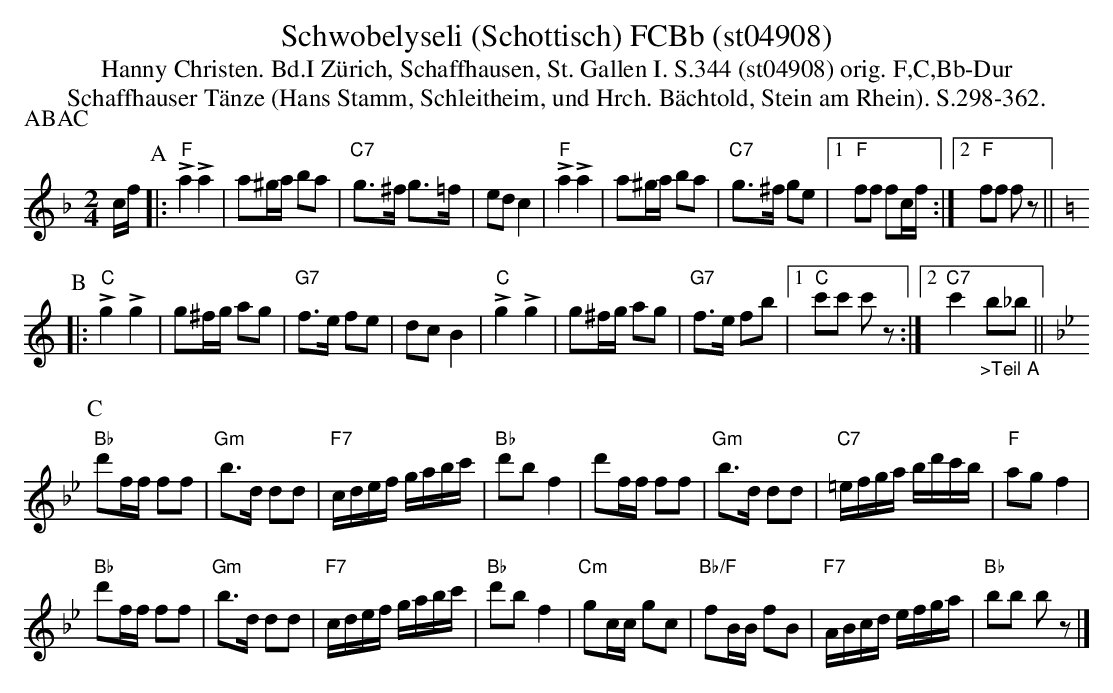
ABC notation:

X:1
T: Schwobelyseli (Schottisch) FCBb (st04908)
T:Hanny Christen. Bd.I Zürich, Schaffhausen, St. Gallen I. S.344 (st04908) orig. F,C,Bb-Dur
T: Schaffhauser T\"anze (Hans Stamm, Schleitheim, und Hrch. B\"achtold, Stein am Rhein). S.298-362.
P:ABAC
M:2/4
L:1/16
K:F %%MIDI gchordon
cf [P:A] |: "F"!>!a4!>!a4 | a2^ga b2a2 | "C7"g3^f g3=f | e2d2c4 | "F"!>!a4!>!a4 | a2^ga b2a2 | "C7"g3^f  g2e2 |1 "F"f2f2 f2cf :|2 "F"f2f2 f2z2 || [K:C]
[P:B] |: "C"!>!g4!>!g4 | g2^fg a2g2 | "G7"f3e f2e2 | d2c2B4 | "C"!>!g4!>!g4 | g2^fg a2g2 | "G7"f3e f2b2 |1 "C"c'2c'2 c'2z2 :|2 "C7"c'4"_>Teil A"b2_b2 || [P:C] [K:Bb]
 "Bb"d'2ff f2f2 | "Gm"b3d d2d2 | "F7"cdef gabc' | "Bb"d'2b2f4 | d'2ff f2f2 | "Gm"b3d d2d2 | "C7"=efga bd'c'b | "F"a2g2f4 |
"Bb"d'2ff f2f2 | "Gm"b3d d2d2 | "F7"cdef gabc' | "Bb"d'2b2f4 | "Cm"g2cc g2c2 | "Bb/F"f2BB f2B2 | "F7"ABcd efga | "Bb"b2b2 b2z2 |]
